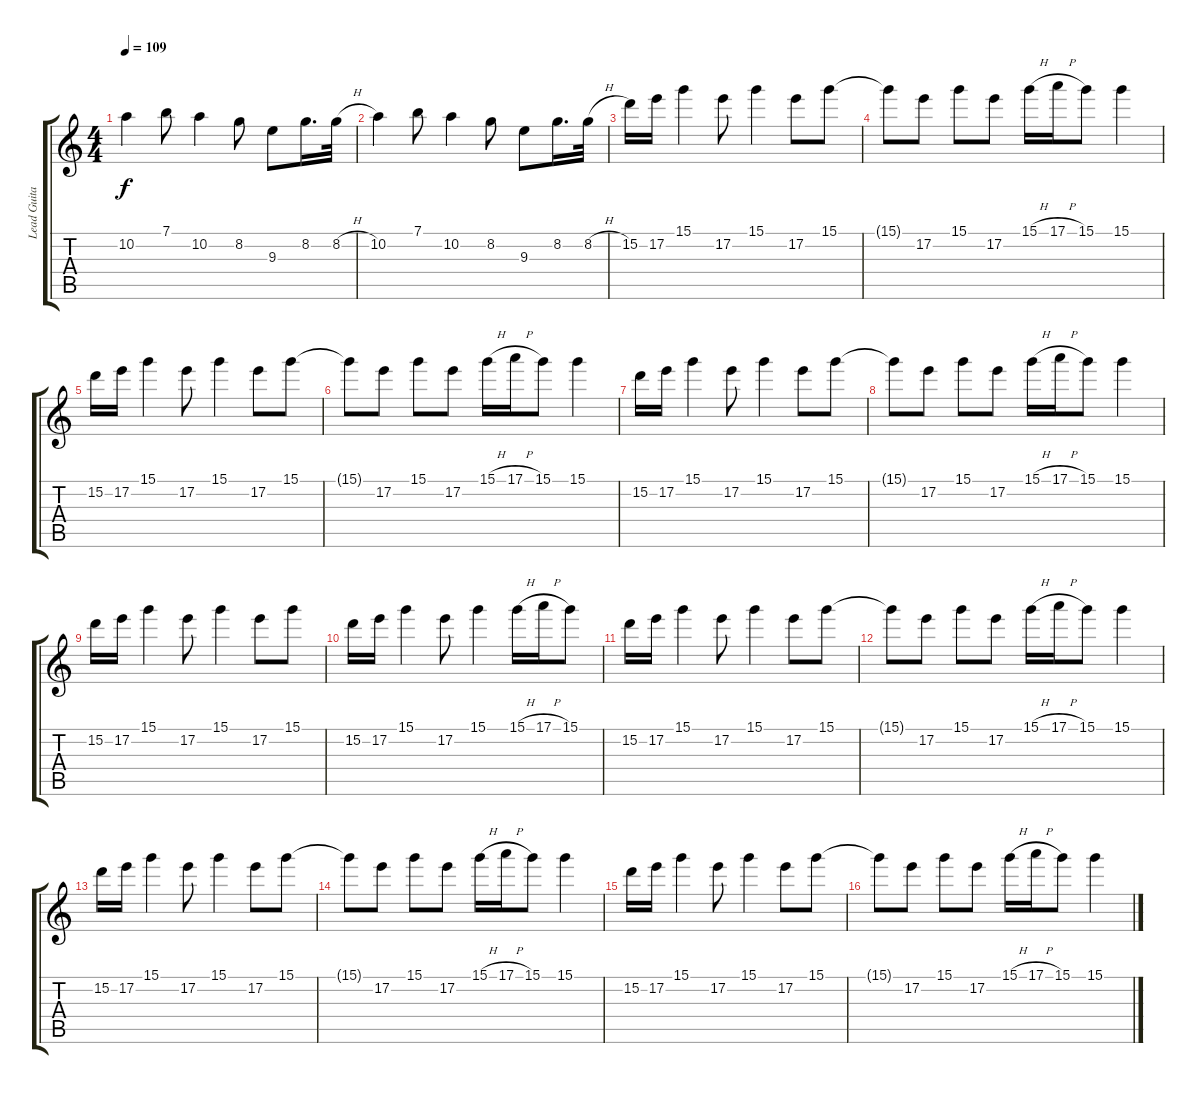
\track ("Lead Guitar 1" "Lead Guita") {instrument electricguitarclean}
\staff {score tabs}
\tuning (E4 B3 G3 D3 A2 E2) {hide}
\ts (4 4)
\tempo 109
\clef g2
\ks c
10.2.4{dy f} 7.1.8 10.2.4 8.2.8 9.3.8 8.2.16{d} 8.2{h}.32 |
10.2.4 7.1.8 10.2.4 8.2.8 9.3.8 8.2.16{d} 8.2{h}.32 |
15.2.16 17.2.16 15.1.4 17.2.8 15.1.4 17.2.8 15.1.8 |
15.1{t}.8 17.2.8 15.1.8 17.2.8 15.1{h}.16 17.1{h}.16 15.1.8 15.1.4 |
15.2.16 17.2.16 15.1.4 17.2.8 15.1.4 17.2.8 15.1.8 |
15.1{t}.8 17.2.8 15.1.8 17.2.8 15.1{h}.16 17.1{h}.16 15.1.8 15.1.4 |
15.2.16 17.2.16 15.1.4 17.2.8 15.1.4 17.2.8 15.1.8 |
15.1{t}.8 17.2.8 15.1.8 17.2.8 15.1{h}.16 17.1{h}.16 15.1.8 15.1.4 |
15.2.16 17.2.16 15.1.4 17.2.8 15.1.4 17.2.8 15.1.8 |
15.2.16 17.2.16 15.1.4 17.2.8 15.1.4 15.1{h}.16 17.1{h}.16 15.1.8 |
15.2.16 17.2.16 15.1.4 17.2.8 15.1.4 17.2.8 15.1.8 |
15.1{t}.8 17.2.8 15.1.8 17.2.8 15.1{h}.16 17.1{h}.16 15.1.8 15.1.4 |
15.2.16 17.2.16 15.1.4 17.2.8 15.1.4 17.2.8 15.1.8 |
15.1{t}.8 17.2.8 15.1.8 17.2.8 15.1{h}.16 17.1{h}.16 15.1.8 15.1.4 |
15.2.16 17.2.16 15.1.4 17.2.8 15.1.4 17.2.8 15.1.8 |
15.1{t}.8 17.2.8 15.1.8 17.2.8 15.1{h}.16 17.1{h}.16 15.1.8 15.1.4
